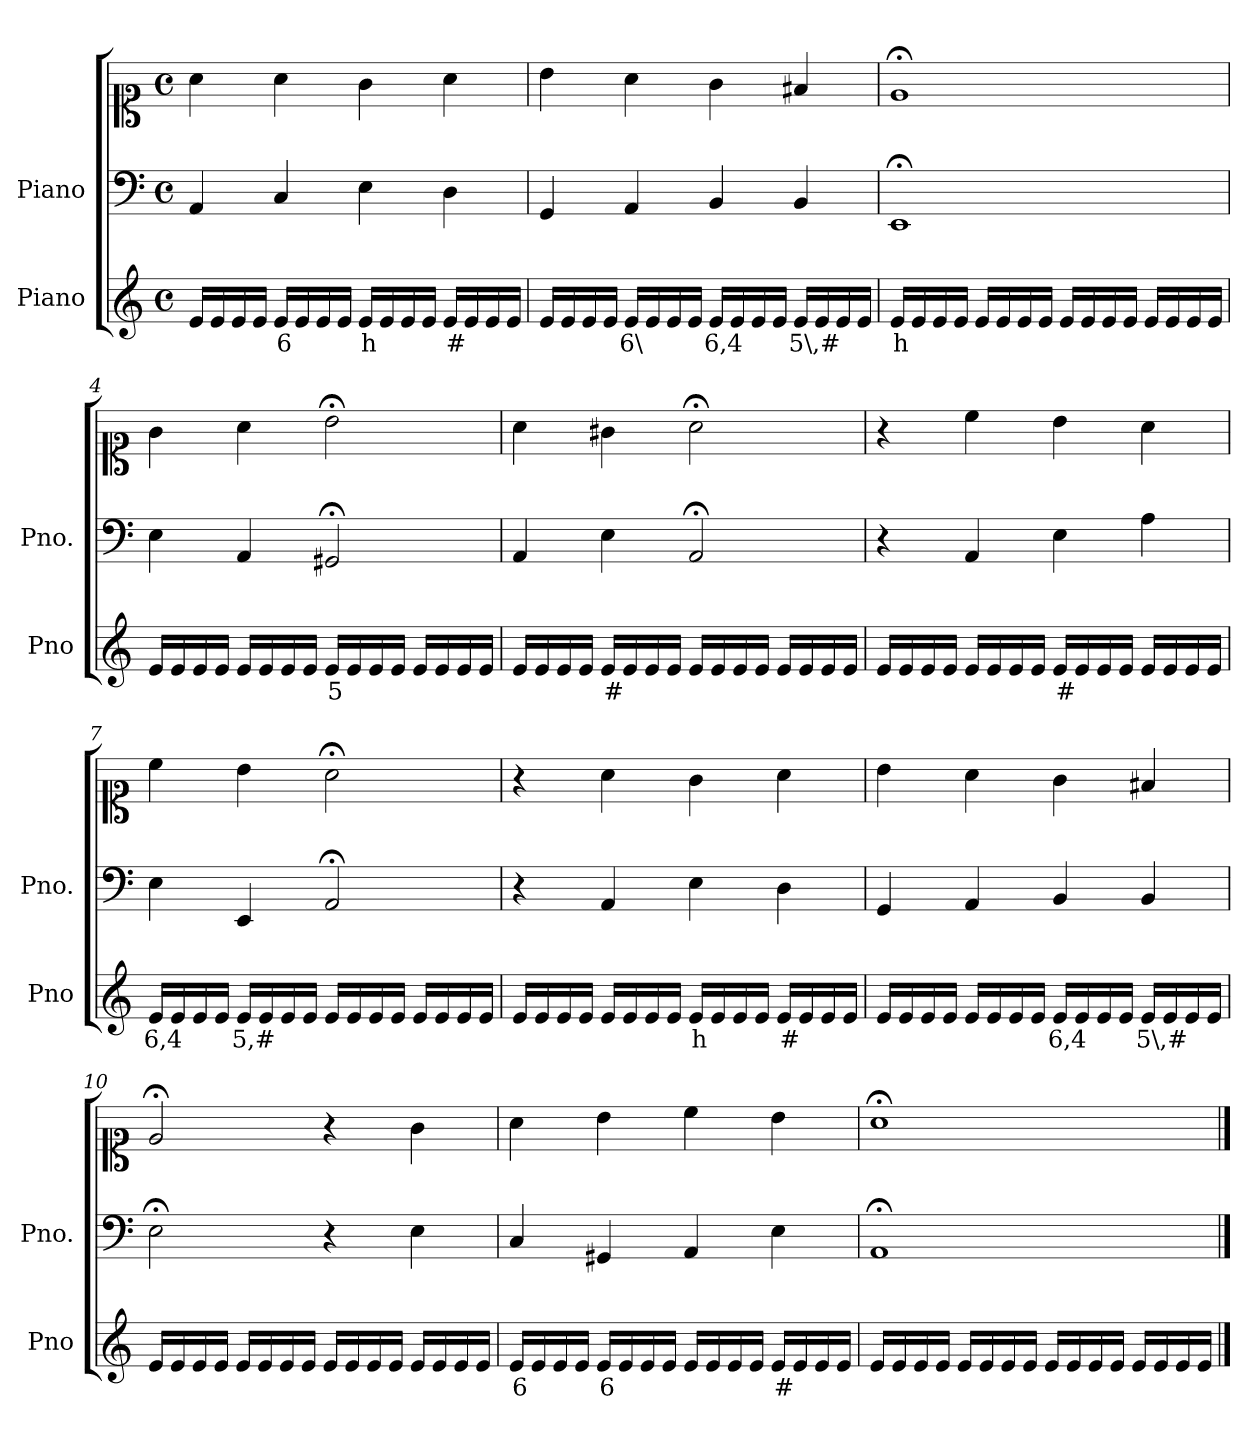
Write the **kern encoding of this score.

**kern	**text	**kern	**kern
*part2	*part2	*part1	*part1
*staff3	*staff3	*staff2	*staff1
*I"Piano	*	*I"Piano	*
*I'Pno	*	*I'Pno.	*
*clefG2	*	*clefF4	*clefC1
*k[]	*	*k[]	*k[]
*M4/4	*	*M4/4	*M4/4
*met(c)	*	*met(c)	*met(c)
=1	=1	=1	=1
16e/LL	.	4AA/	4a\
16e/	.	.	.
16e/	.	.	.
16e/JJ	.	.	.
!	!LO:LY:b	!	!
16e/LL	6	4C/	4a\
16e/	.	.	.
16e/	.	.	.
16e/JJ	.	.	.
!	!LO:LY:b	!	!
16e/LL	h	4E\	4g\
16e/	.	.	.
16e/	.	.	.
16e/JJ	.	.	.
!	!LO:LY:b	!	!
16e/LL	#	4D\	4a\
16e/	.	.	.
16e/	.	.	.
16e/JJ	.	.	.
=2	=2	=2	=2
16e/LL	.	4GG/	4b\
16e/	.	.	.
16e/	.	.	.
16e/JJ	.	.	.
!	!LO:LY:b	!	!
16e/LL	6\	4AA/	4a\
16e/	.	.	.
16e/	.	.	.
16e/JJ	.	.	.
!	!LO:LY:b	!	!
16e/LL	6,4	4BB/	4g\
16e/	.	.	.
16e/	.	.	.
16e/JJ	.	.	.
!	!LO:LY:b	!	!
16e/LL	5\,#	4BB/	4f#X/
16e/	.	.	.
16e/	.	.	.
16e/JJ	.	.	.
=3	=3	=3	=3
!	!LO:LY:b	!	!
16e/LL	h	1EE;<	1e;<
16e/	.	.	.
16e/	.	.	.
16e/JJ	.	.	.
16e/LL	.	.	.
16e/	.	.	.
16e/	.	.	.
16e/JJ	.	.	.
16e/LL	.	.	.
16e/	.	.	.
16e/	.	.	.
16e/JJ	.	.	.
16e/LL	.	.	.
16e/	.	.	.
16e/	.	.	.
16e/JJ	.	.	.
=4	=4	=4	=4
16e/LL	.	4E\	4g\
16e/	.	.	.
16e/	.	.	.
16e/JJ	.	.	.
16e/LL	.	4AA/	4a\
16e/	.	.	.
16e/	.	.	.
16e/JJ	.	.	.
!	!LO:LY:b	!	!
16e/LL	5	2GG#X;</	2b;<\
16e/	.	.	.
16e/	.	.	.
16e/JJ	.	.	.
16e/LL	.	.	.
16e/	.	.	.
16e/	.	.	.
16e/JJ	.	.	.
=5	=5	=5	=5
16e/LL	.	4AA/	4a\
16e/	.	.	.
16e/	.	.	.
16e/JJ	.	.	.
!	!LO:LY:b	!	!
16e/LL	#	4E\	4g#X\
16e/	.	.	.
16e/	.	.	.
16e/JJ	.	.	.
16e/LL	.	2AA;</	2a;<\
16e/	.	.	.
16e/	.	.	.
16e/JJ	.	.	.
16e/LL	.	.	.
16e/	.	.	.
16e/	.	.	.
16e/JJ	.	.	.
=6	=6	=6	=6
16e/LL	.	4r	4r
16e/	.	.	.
16e/	.	.	.
16e/JJ	.	.	.
16e/LL	.	4AA/	4cc\
16e/	.	.	.
16e/	.	.	.
16e/JJ	.	.	.
!	!LO:LY:b	!	!
16e/LL	#	4E\	4b\
16e/	.	.	.
16e/	.	.	.
16e/JJ	.	.	.
16e/LL	.	4A\	4a\
16e/	.	.	.
16e/	.	.	.
16e/JJ	.	.	.
=7	=7	=7	=7
!	!LO:LY:b	!	!
16e/LL	6,4	4E\	4cc\
16e/	.	.	.
16e/	.	.	.
16e/JJ	.	.	.
!	!LO:LY:b	!	!
16e/LL	5,#	4EE/	4b\
16e/	.	.	.
16e/	.	.	.
16e/JJ	.	.	.
16e/LL	.	2AA;</	2a;<\
16e/	.	.	.
16e/	.	.	.
16e/JJ	.	.	.
16e/LL	.	.	.
16e/	.	.	.
16e/	.	.	.
16e/JJ	.	.	.
=8	=8	=8	=8
16e/LL	.	4r	4r
16e/	.	.	.
16e/	.	.	.
16e/JJ	.	.	.
16e/LL	.	4AA/	4a\
16e/	.	.	.
16e/	.	.	.
16e/JJ	.	.	.
!	!LO:LY:b	!	!
16e/LL	h	4E\	4g\
16e/	.	.	.
16e/	.	.	.
16e/JJ	.	.	.
!	!LO:LY:b	!	!
16e/LL	#	4D\	4a\
16e/	.	.	.
16e/	.	.	.
16e/JJ	.	.	.
=9	=9	=9	=9
16e/LL	.	4GG/	4b\
16e/	.	.	.
16e/	.	.	.
16e/JJ	.	.	.
16e/LL	.	4AA/	4a\
16e/	.	.	.
16e/	.	.	.
16e/JJ	.	.	.
!	!LO:LY:b	!	!
16e/LL	6,4	4BB/	4g\
16e/	.	.	.
16e/	.	.	.
16e/JJ	.	.	.
!	!LO:LY:b	!	!
16e/LL	5\,#	4BB/	4f#X/
16e/	.	.	.
16e/	.	.	.
16e/JJ	.	.	.
=10	=10	=10	=10
16e/LL	.	2E;<\	2e;</
16e/	.	.	.
16e/	.	.	.
16e/JJ	.	.	.
16e/LL	.	.	.
16e/	.	.	.
16e/	.	.	.
16e/JJ	.	.	.
16e/LL	.	4r	4r
16e/	.	.	.
16e/	.	.	.
16e/JJ	.	.	.
16e/LL	.	4E\	4g\
16e/	.	.	.
16e/	.	.	.
16e/JJ	.	.	.
=11	=11	=11	=11
!	!LO:LY:b	!	!
16e/LL	6	4C/	4a\
16e/	.	.	.
16e/	.	.	.
16e/JJ	.	.	.
!	!LO:LY:b	!	!
16e/LL	6	4GG#X/	4b\
16e/	.	.	.
16e/	.	.	.
16e/JJ	.	.	.
16e/LL	.	4AA/	4cc\
16e/	.	.	.
16e/	.	.	.
16e/JJ	.	.	.
!	!LO:LY:b	!	!
16e/LL	#	4E\	4b\
16e/	.	.	.
16e/	.	.	.
16e/JJ	.	.	.
=12	=12	=12	=12
16e/LL	.	1AA;<	1a;<
16e/	.	.	.
16e/	.	.	.
16e/JJ	.	.	.
16e/LL	.	.	.
16e/	.	.	.
16e/	.	.	.
16e/JJ	.	.	.
16e/LL	.	.	.
16e/	.	.	.
16e/	.	.	.
16e/JJ	.	.	.
16e/LL	.	.	.
16e/	.	.	.
16e/	.	.	.
16e/JJ	.	.	.
==	==	==	==
*-	*-	*-	*-
